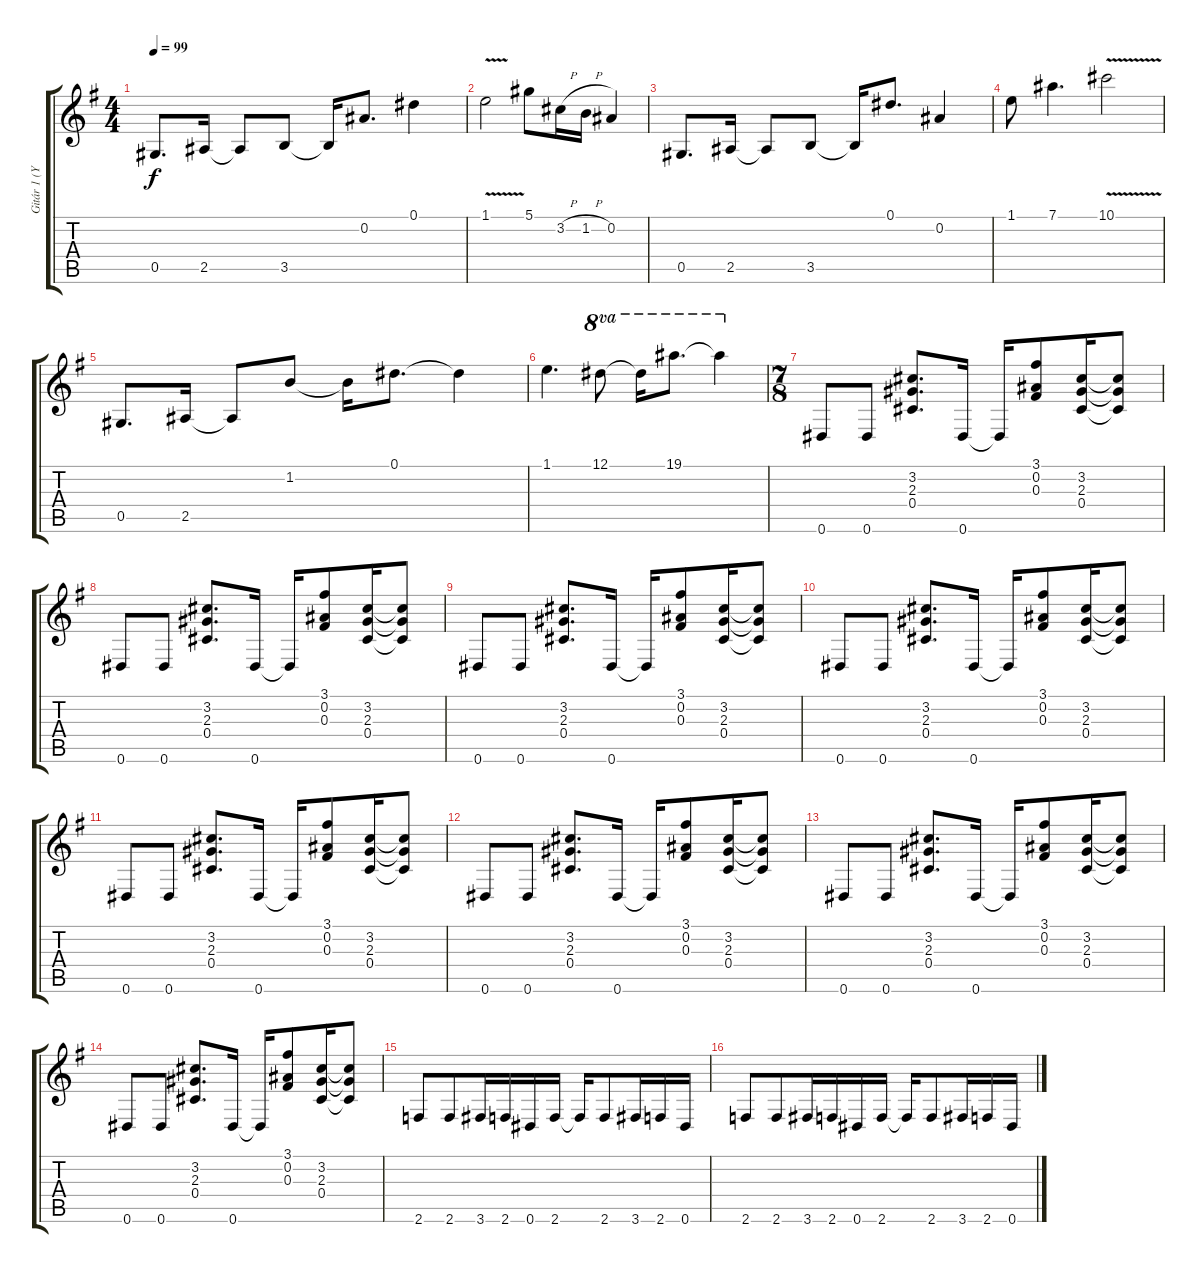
\track ("Gitár 1 (Yngwie Malmsteen)" "Gitár 1 (Y") {instrument distortionguitar}
\staff {score tabs}
\tuning (Eb4 Bb3 Gb3 Db3 Ab2 Eb2) {hide}
\ts (4 4)
\tempo 99
\clef g2
\ks g
0.5.8{d dy f} 2.5.16 2.5{t}.8 3.5.8 3.5{t}.16 0.2.8{d} 0.1.4 |
1.1{v}.2 5.1.8 3.2{h}.16 1.2{h}.16 0.2.4 |
0.5.8{d} 2.5.16 2.5{t}.8 3.5.8 3.5{t}.16 0.1.8{d} 0.2.4 |
1.1.8 7.1.4{d} 10.1{v}.2 |
0.5.8{d} 2.5.16 2.5{t}.8 1.2.8 1.2{t}.16 0.1.8{d} 0.1{t}.4 |
1.1.4{d} 12.1.8{ot 8va} 12.1{t}.16{ot 8va} 19.1.8{d ot 8va} 19.1{t}.4{ot 8va} |
\ts (7 8)
0.6.8{beam merge} 0.6.8{beam split} (3.2 2.3 0.4).8{d beam merge} 0.6.16 0.6{t}.16 (3.1 0.2 0.3).8{beam merge} (3.2 2.3 0.4).16 (3.2{t} 2.3{t} 0.4{t}).8 |
0.6.8{beam merge} 0.6.8{beam split} (3.2 2.3 0.4).8{d beam merge} 0.6.16 0.6{t}.16 (3.1 0.2 0.3).8{beam merge} (3.2 2.3 0.4).16 (3.2{t} 2.3{t} 0.4{t}).8 |
0.6.8{beam merge} 0.6.8{beam split} (3.2 2.3 0.4).8{d beam merge} 0.6.16 0.6{t}.16 (3.1 0.2 0.3).8{beam merge} (3.2 2.3 0.4).16 (3.2{t} 2.3{t} 0.4{t}).8 |
0.6.8{beam merge} 0.6.8{beam split} (3.2 2.3 0.4).8{d beam merge} 0.6.16 0.6{t}.16 (3.1 0.2 0.3).8{beam merge} (3.2 2.3 0.4).16 (3.2{t} 2.3{t} 0.4{t}).8 |
0.6.8{beam merge} 0.6.8{beam split} (3.2 2.3 0.4).8{d beam merge} 0.6.16 0.6{t}.16 (3.1 0.2 0.3).8{beam merge} (3.2 2.3 0.4).16 (3.2{t} 2.3{t} 0.4{t}).8 |
0.6.8{beam merge} 0.6.8{beam split} (3.2 2.3 0.4).8{d beam merge} 0.6.16 0.6{t}.16 (3.1 0.2 0.3).8{beam merge} (3.2 2.3 0.4).16 (3.2{t} 2.3{t} 0.4{t}).8 |
0.6.8{beam merge} 0.6.8{beam split} (3.2 2.3 0.4).8{d beam merge} 0.6.16 0.6{t}.16 (3.1 0.2 0.3).8{beam merge} (3.2 2.3 0.4).16 (3.2{t} 2.3{t} 0.4{t}).8 |
0.6.8{beam merge} 0.6.8{beam split} (3.2 2.3 0.4).8{d beam merge} 0.6.16 0.6{t}.16 (3.1 0.2 0.3).8{beam merge} (3.2 2.3 0.4).16 (3.2{t} 2.3{t} 0.4{t}).8 |
2.6.8{beam merge} 2.6.8 3.6.16 2.6.16{beam merge} 0.6.16 2.6.16 2.6{t}.16 2.6.8{beam merge} 3.6.16 2.6.16 0.6.16 |
2.6.8{beam merge} 2.6.8 3.6.16 2.6.16{beam merge} 0.6.16 2.6.16 2.6{t}.16 2.6.8{beam merge} 3.6.16 2.6.16 0.6.16
